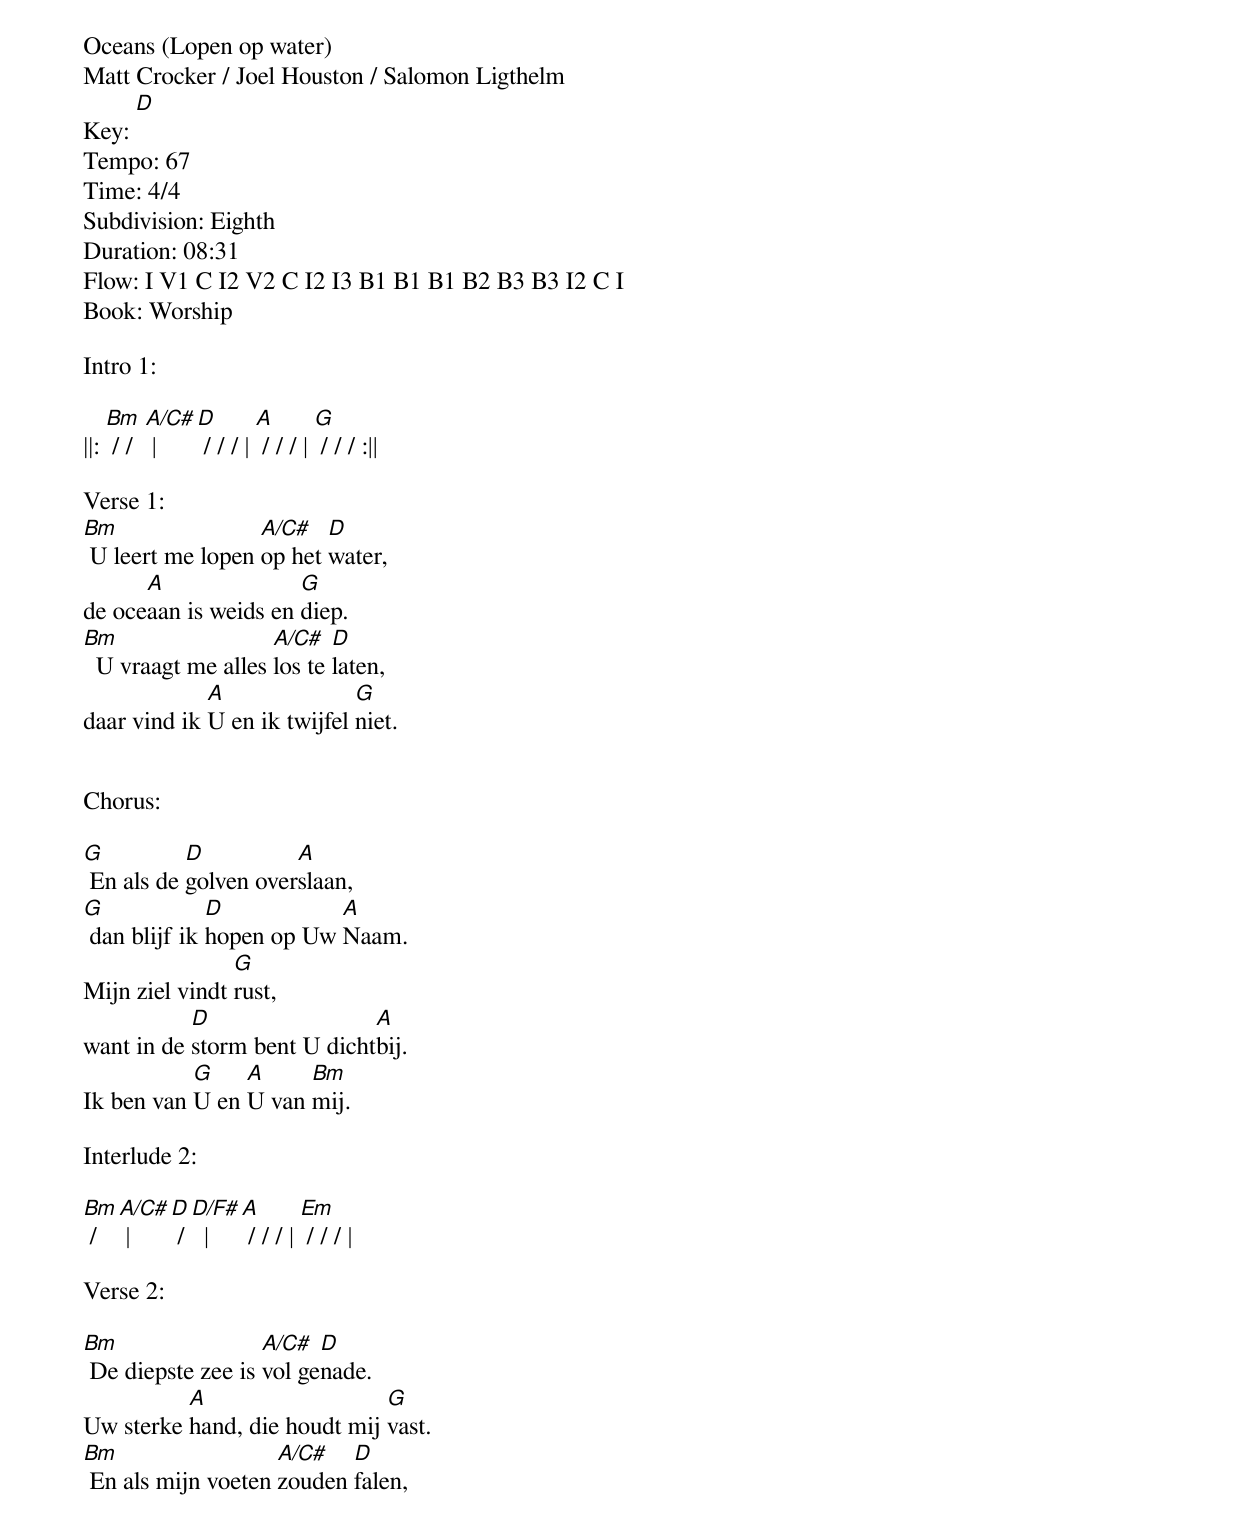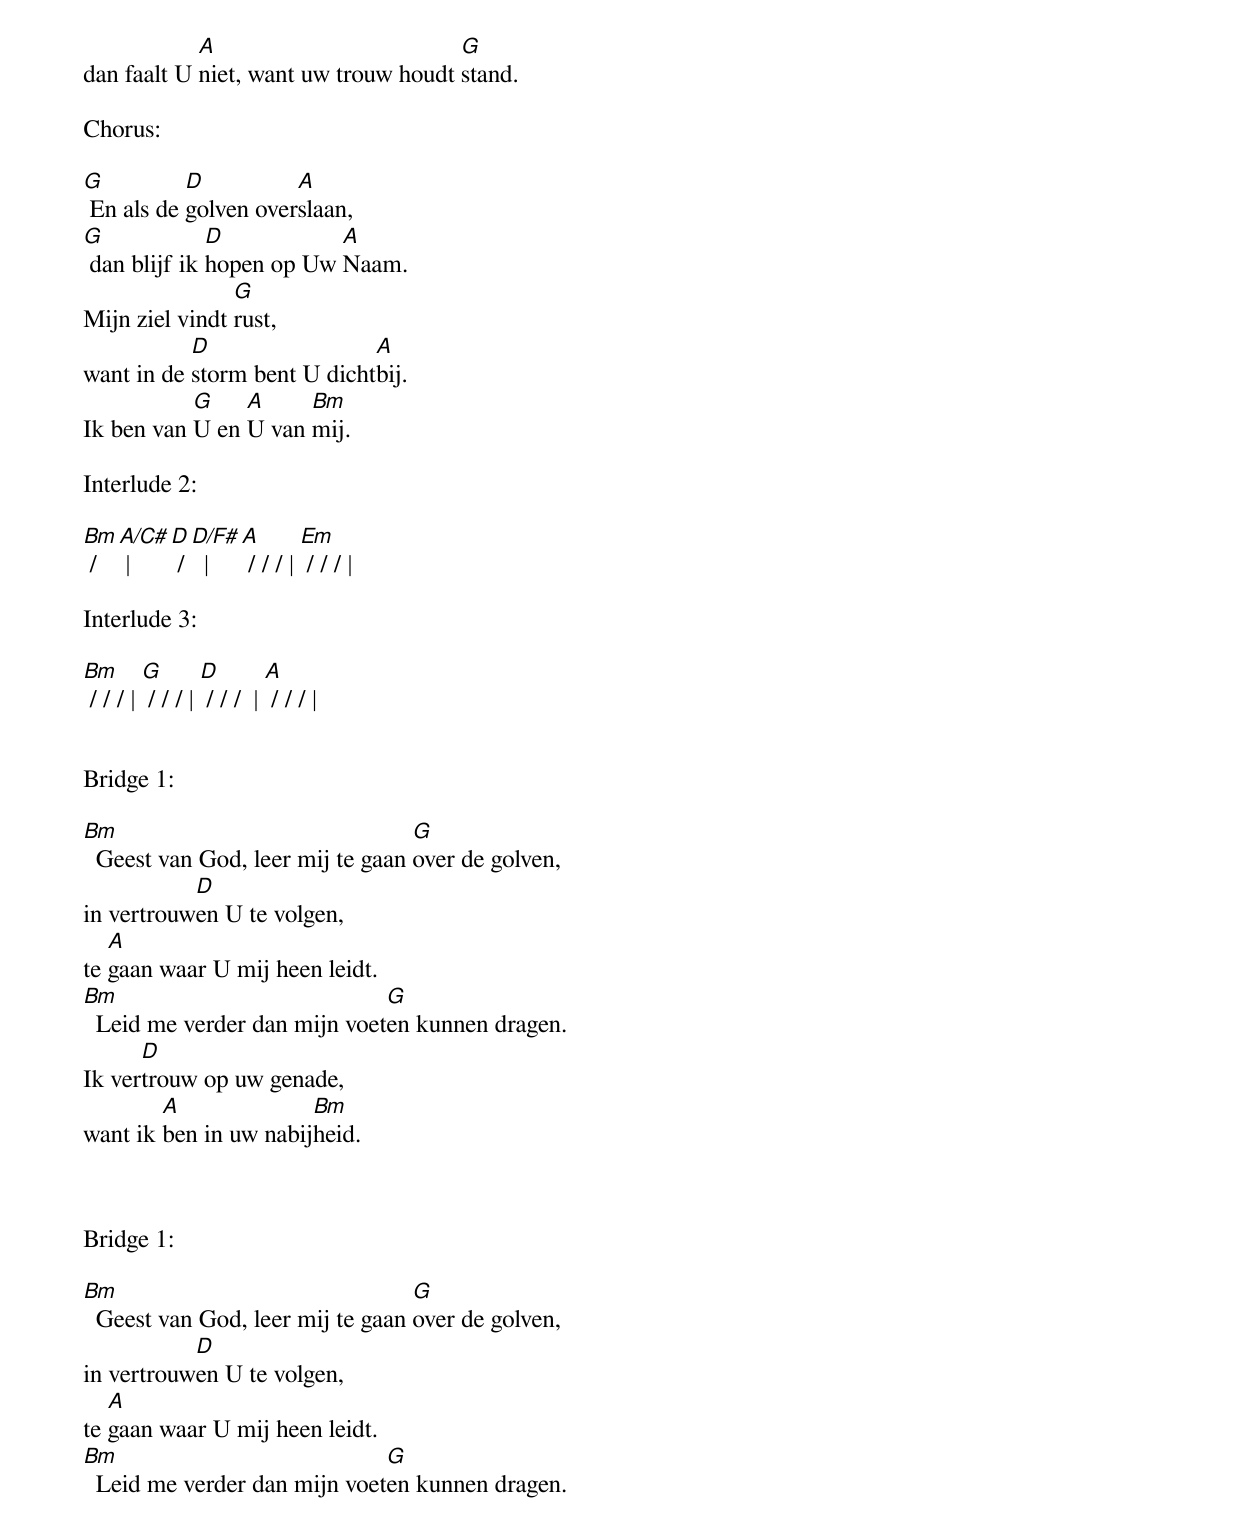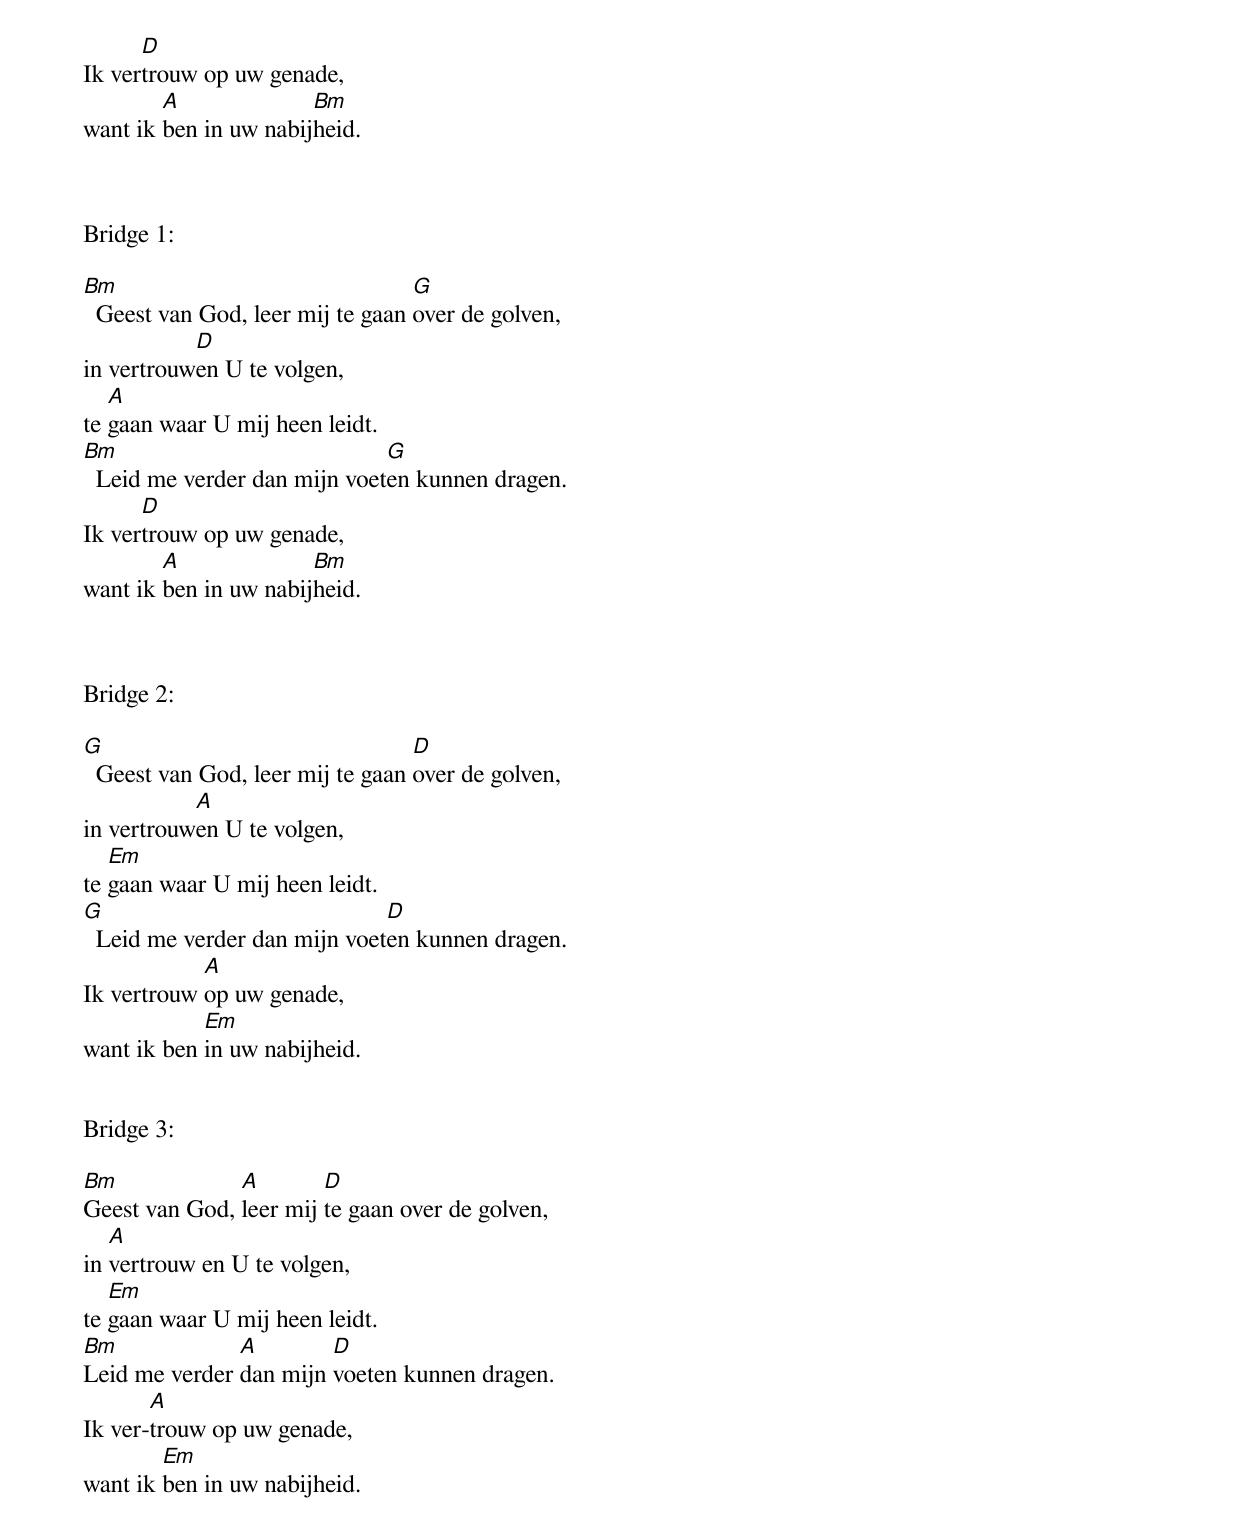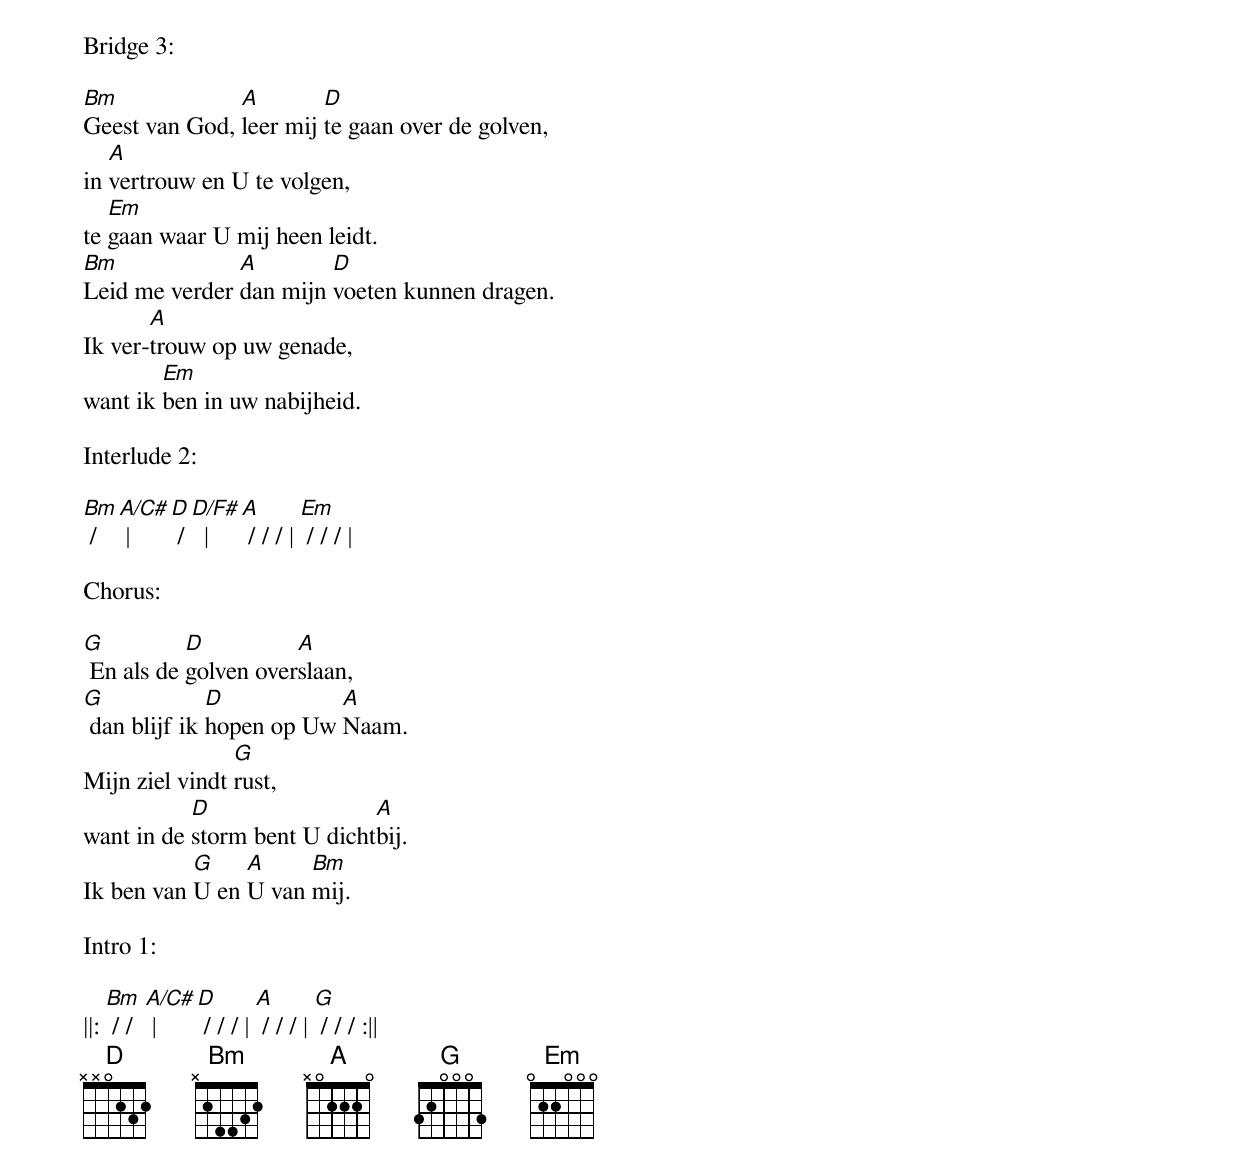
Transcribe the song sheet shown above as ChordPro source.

Oceans (Lopen op water)
Matt Crocker / Joel Houston / Salomon Ligthelm
Key: [D]
Tempo: 67
Time: 4/4
Subdivision: Eighth
Duration: 08:31
Flow: I V1 C I2 V2 C I2 I3 B1 B1 B1 B2 B3 B3 I2 C I
Book: Worship

Intro 1:

||: [Bm] / /  [A/C#] | [D] / / / | [A] / / / | [G] / / / :||

Verse 1:
[Bm] U leert me lopen [A/C#]op het [D]water,
de oce[A]aan is weids en [G]diep.
[Bm]  U vraagt me alles [A/C#]los te [D]laten,
daar vind ik [A]U en ik twijfel [G]niet.


Chorus:

[G] En als de [D]golven over[A]slaan,
[G] dan blijf ik [D]hopen op Uw [A]Naam.
Mijn ziel vindt [G]rust,
want in de [D]storm bent U dicht[A]bij.
Ik ben van [G]U en [A]U van [Bm]mij.

Interlude 2:

[Bm] / [A/C#] | [D] / [D/F#]  | [A] / / / | [Em] / / / |

Verse 2:

[Bm] De diepste zee is [A/C#]vol ge[D]nade.
Uw sterke [A]hand, die houdt mij [G]vast.
[Bm] En als mijn voeten [A/C#]zouden [D]falen,
dan faalt U [A]niet, want uw trouw houdt [G]stand.

Chorus:

[G] En als de [D]golven over[A]slaan,
[G] dan blijf ik [D]hopen op Uw [A]Naam.
Mijn ziel vindt [G]rust,
want in de [D]storm bent U dicht[A]bij.
Ik ben van [G]U en [A]U van [Bm]mij.

Interlude 2:

[Bm] / [A/C#] | [D] / [D/F#]  | [A] / / / | [Em] / / / |

Interlude 3:

[Bm] / / / | [G] / / / | [D] / / /  | [A] / / / |


Bridge 1:

[Bm]  Geest van God, leer mij te gaan [G]over de golven,
in vertrouw[D]en U te volgen,
te [A]gaan waar U mij heen leidt.
[Bm]  Leid me verder dan mijn voet[G]en kunnen dragen.
Ik ver[D]trouw op uw genade,
want ik [A]ben in uw nabij[Bm]heid.



Bridge 1:

[Bm]  Geest van God, leer mij te gaan [G]over de golven,
in vertrouw[D]en U te volgen,
te [A]gaan waar U mij heen leidt.
[Bm]  Leid me verder dan mijn voet[G]en kunnen dragen.
Ik ver[D]trouw op uw genade,
want ik [A]ben in uw nabij[Bm]heid.



Bridge 1:

[Bm]  Geest van God, leer mij te gaan [G]over de golven,
in vertrouw[D]en U te volgen,
te [A]gaan waar U mij heen leidt.
[Bm]  Leid me verder dan mijn voet[G]en kunnen dragen.
Ik ver[D]trouw op uw genade,
want ik [A]ben in uw nabij[Bm]heid.



Bridge 2:

[G]  Geest van God, leer mij te gaan [D]over de golven,
in vertrouw[A]en U te volgen,
te [Em]gaan waar U mij heen leidt.
[G]  Leid me verder dan mijn voet[D]en kunnen dragen.
Ik vertrouw [A]op uw genade,
want ik ben [Em]in uw nabijheid.


Bridge 3:

[Bm]Geest van God, [A]leer mij [D]te gaan over de golven,
in [A]vertrouw en U te volgen,
te [Em]gaan waar U mij heen leidt.
[Bm]Leid me verder [A]dan mijn [D]voeten kunnen dragen.
Ik ver-[A]trouw op uw genade,
want ik [Em]ben in uw nabijheid.

Bridge 3:

[Bm]Geest van God, [A]leer mij [D]te gaan over de golven,
in [A]vertrouw en U te volgen,
te [Em]gaan waar U mij heen leidt.
[Bm]Leid me verder [A]dan mijn [D]voeten kunnen dragen.
Ik ver-[A]trouw op uw genade,
want ik [Em]ben in uw nabijheid.

Interlude 2:

[Bm] / [A/C#] | [D] / [D/F#]  | [A] / / / | [Em] / / / |

Chorus:

[G] En als de [D]golven over[A]slaan,
[G] dan blijf ik [D]hopen op Uw [A]Naam.
Mijn ziel vindt [G]rust,
want in de [D]storm bent U dicht[A]bij.
Ik ben van [G]U en [A]U van [Bm]mij.

Intro 1:

||: [Bm] / /  [A/C#] | [D] / / / | [A] / / / | [G] / / / :||
